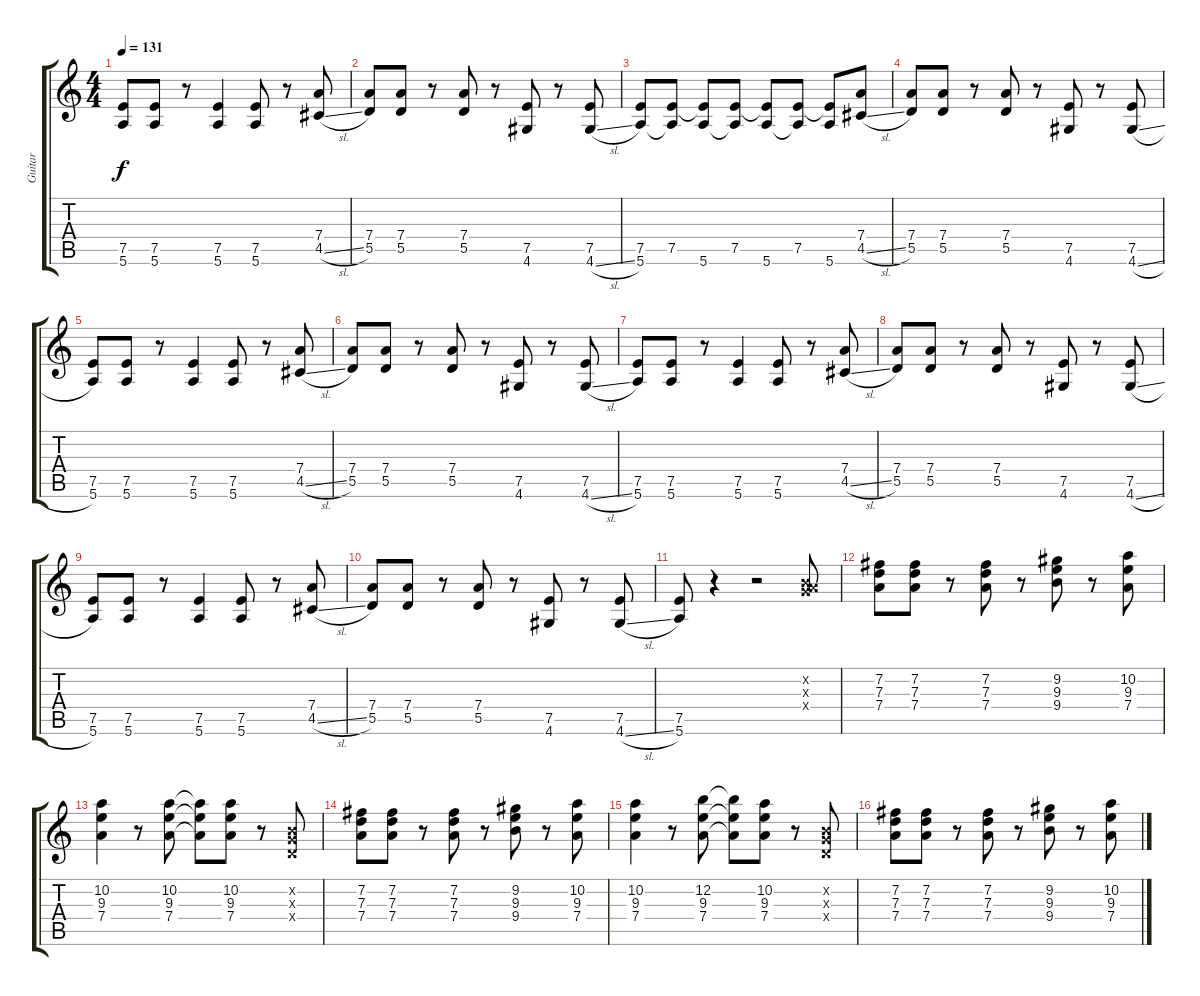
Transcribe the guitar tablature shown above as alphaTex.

\track ("Guitar" "Guitar") {instrument electricguitarclean}
\staff {score tabs}
\tuning (E4 B3 G3 D3 A2 E2) {hide}
\ts (4 4)
\tempo 131
\clef g2
\ks c
(7.5 5.6).8{dy f} (7.5 5.6).8 r.8 (7.5 5.6).4 (7.5 5.6).8 r.8 (7.4 4.5{sl}).8 |
(7.4 5.5).8 (7.4 5.5).8 r.8 (7.4 5.5).8 r.8 (7.5 4.6).8 r.8 (7.5 4.6{sl}).8 |
(7.5 5.6).8 (7.5 5.6{t}).8 (7.5{t} 5.6).8 (7.5 5.6{t}).8 (7.5{t} 5.6).8 (7.5 5.6{t}).8 (7.5{t} 5.6).8 (7.4 4.5{sl}).8 |
(7.4 5.5).8 (7.4 5.5).8 r.8 (7.4 5.5).8 r.8 (7.5 4.6).8 r.8 (7.5 4.6{sl}).8 |
(7.5 5.6).8 (7.5 5.6).8 r.8 (7.5 5.6).4 (7.5 5.6).8 r.8 (7.4 4.5{sl}).8 |
(7.4 5.5).8 (7.4 5.5).8 r.8 (7.4 5.5).8 r.8 (7.5 4.6).8 r.8 (7.5 4.6{sl}).8 |
(7.5 5.6).8 (7.5 5.6).8 r.8 (7.5 5.6).4 (7.5 5.6).8 r.8 (7.4 4.5{sl}).8 |
(7.4 5.5).8 (7.4 5.5).8 r.8 (7.4 5.5).8 r.8 (7.5 4.6).8 r.8 (7.5 4.6{sl}).8 |
(7.5 5.6).8 (7.5 5.6).8 r.8 (7.5 5.6).4 (7.5 5.6).8 r.8 (7.4 4.5{sl}).8 |
(7.4 5.5).8 (7.4 5.5).8 r.8 (7.4 5.5).8 r.8 (7.5 4.6).8 r.8 (7.5 4.6{sl}).8 |
(7.5 5.6).8 r.4 r.2 (0.2{x} 0.3{x} 7.4{x}).8 |
(7.2 7.3 7.4).8 (7.2 7.3 7.4).8 r.8 (7.2 7.3 7.4).8 r.8 (9.2 9.3 9.4).8 r.8 (10.2 9.3 7.4).8 |
(10.2 9.3 7.4).4 r.8 (10.2 9.3 7.4).8 (10.2{t} 9.3{t} 7.4{t}).8 (10.2 9.3 7.4).8 r.8 (0.2{x} 0.3{x} 0.4{x}).8 |
(7.2 7.3 7.4).8 (7.2 7.3 7.4).8 r.8 (7.2 7.3 7.4).8 r.8 (9.2 9.3 9.4).8 r.8 (10.2 9.3 7.4).8 |
(10.2 9.3 7.4).4 r.8 (12.2 9.3 7.4).8 (12.2{t} 9.3{t} 7.4{t}).8 (10.2 9.3 7.4).8 r.8 (0.2{x} 0.3{x} 0.4{x}).8 |
(7.2 7.3 7.4).8 (7.2 7.3 7.4).8 r.8 (7.2 7.3 7.4).8 r.8 (9.2 9.3 9.4).8 r.8 (10.2 9.3 7.4).8
